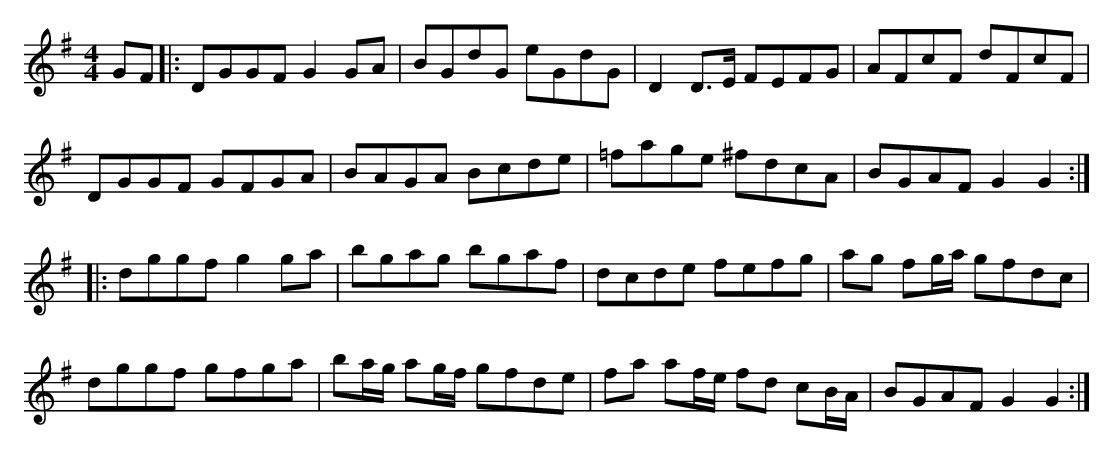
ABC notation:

X:1
M:4/4
K:G
GF|:DGGF G2 GA|BGdG eGdG|D2 D>E FEFG|AFcF dFcF|
DGGF GFGA|BAGA Bcde|=fage ^fdcA|BGAF G2 G2:|
|:dggf g2 ga|bgag bgaf|dcde fefg|ag fg/a/ gfdc|
dggf gfga|ba/g/ ag/f/ gfde|fa af/e/ fd cB/A/|BGAF G2 G2:|
